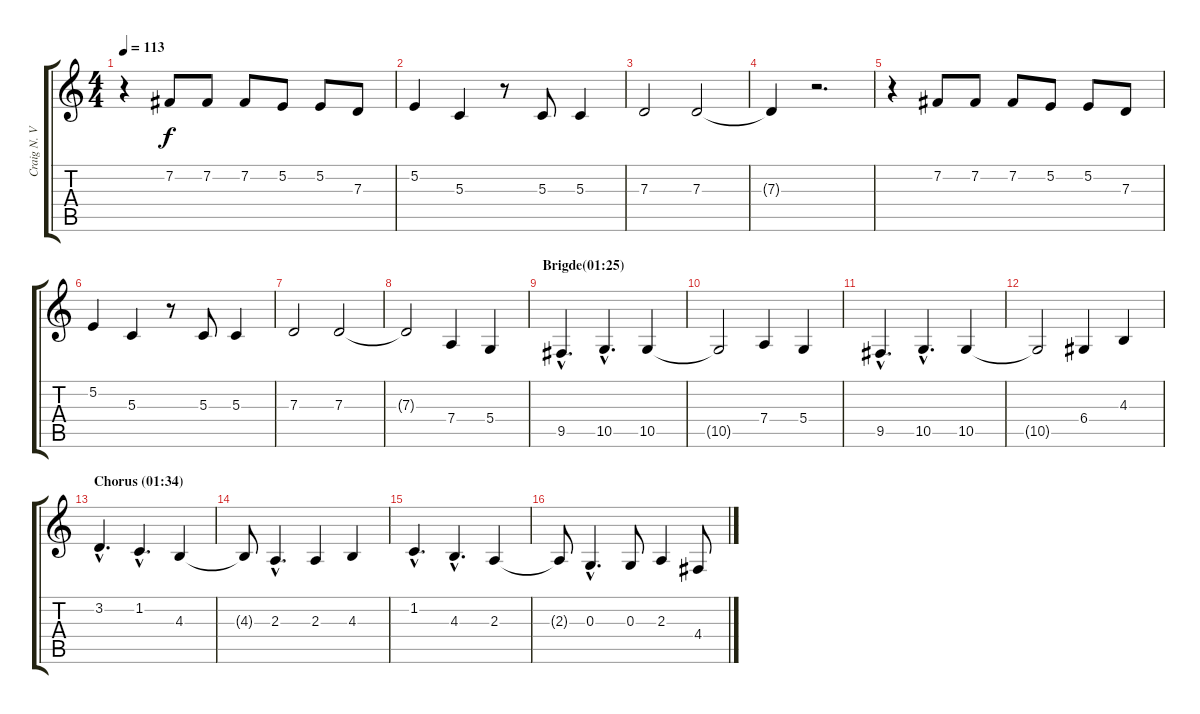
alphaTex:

\track ("Craig N. Voice" "Craig N. V") {instrument clarinet}
\staff {score tabs}
\tuning (E4 B3 G3 D3 A2 E2) {hide}
\ts (4 4)
\tempo 113
\clef g2
\ks c
r.4{dy f volume 12} 7.2.8 7.2.8 7.2.8 5.2.8 5.2.8 7.3.8 |
5.2.4 5.3.4 r.8 5.3.8 5.3.4 |
7.3.2 7.3.2 |
7.3{t}.4 r.2{d} |
r.4 7.2.8 7.2.8 7.2.8 5.2.8 5.2.8 7.3.8 |
5.2.4 5.3.4 r.8 5.3.8 5.3.4 |
7.3.2 7.3.2 |
7.3{t}.2 7.4.4 5.4.4 |
\section ("" "Brigde(01:25)")
9.5{hac}.4{d} 10.5{hac}.4{d} 10.5.4 |
10.5{t}.2 7.4.4 5.4.4 |
9.5{hac}.4{d} 10.5{hac}.4{d} 10.5.4 |
10.5{t}.2 6.4.4 4.3.4 |
\section ("" "Chorus (01:34)")
3.2{hac}.4{d} 1.2{hac}.4{d} 4.3.4 |
4.3{t}.8 2.3{hac}.4{d} 2.3.4 4.3.4 |
1.2{hac}.4{d} 4.3{hac}.4{d} 2.3.4 |
2.3{t}.8 0.3{hac}.4{d} 0.3.8 2.3.4 4.4.8
